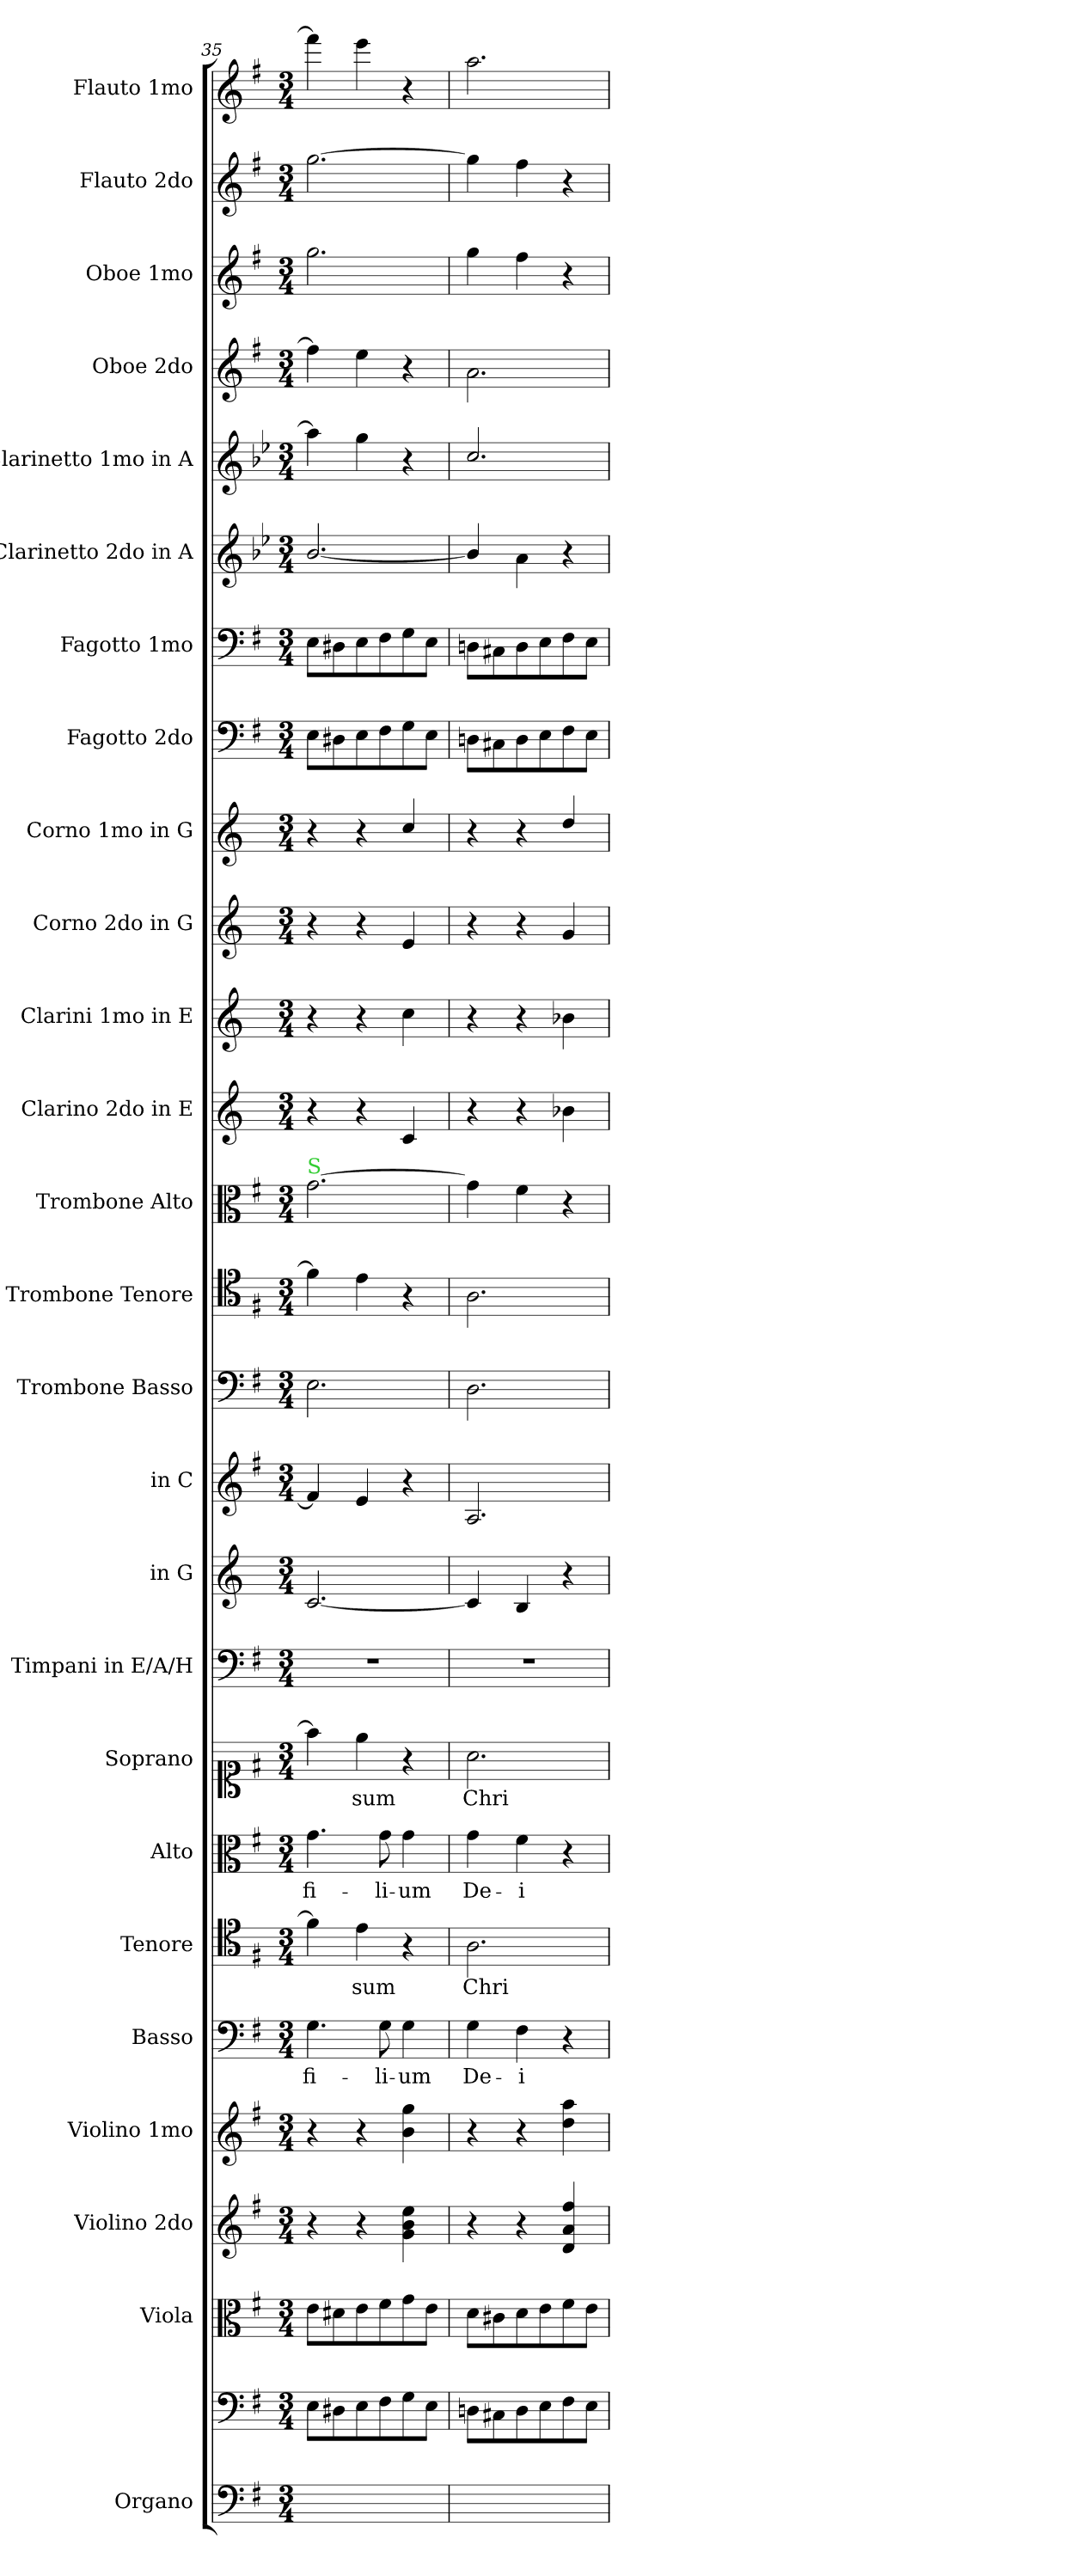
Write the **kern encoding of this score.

**kern	**kern	**kern	**kern	**kern	**kern	**text	**kern	**text	**kern	**text	**kern	**text	**kern	**kern	**kern	**kern	**kern	**kern	**kern	**kern	**kern	**kern	**kern	**kern	**kern	**kern	**kern	**kern	**kern	**kern
*part26	*part26	*part25	*part24	*part23	*part22	*part22	*part21	*part21	*part20	*part20	*part19	*part19	*part18	*part17	*part16	*part15	*part14	*part13	*part12	*part11	*part10	*part9	*part8	*part7	*part6	*part5	*part4	*part3	*part2	*part1
*staff27	*staff26	*staff25	*staff24	*staff23	*staff22	*staff22	*staff21	*staff21	*staff20	*staff20	*staff19	*staff19	*staff18	*staff17	*staff16	*staff15	*staff14	*staff13	*staff12	*staff11	*staff10	*staff9	*staff8	*staff7	*staff6	*staff5	*staff4	*staff3	*staff2	*staff1
*I"Organo	*	*I"Viola	*I"Violino 2do	*I"Violino 1mo	*I"Basso	*	*I"Tenore	*	*I"Alto	*	*I"Soprano	*	*I"Timpani in E/A/H	*I"in G	*I"in C	*I"Trombone Basso	*I"Trombone Tenore	*I"Trombone Alto	*I"Clarino 2do in E	*I"Clarini 1mo in E	*I"Corno 2do in G	*I"Corno 1mo in G	*I"Fagotto 2do	*I"Fagotto 1mo	*I"Clarinetto 2do in A	*I"Clarinetto 1mo in A	*I"Oboe 2do	*I"Oboe 1mo	*I"Flauto 2do	*I"Flauto 1mo
*I'Org	*	*I'Va	*	*	*I'B	*	*I'T	*	*I'A	*	*I'S	*	*I'Timp	*	*	*	*	*	*	*I'Clno I	*	*I'Cor I	*	*	*I'Cl II	*I'Cl I	*	*	*	*
*clefF4	*clefF4	*clefC3	*clefG2	*clefG2	*clefF4	*	*clefC4	*	*clefC3	*	*clefC1	*	*clefF4	*clefG2	*clefG2	*clefF4	*clefC4	*clefC3	*clefG2	*clefG2	*clefG2	*clefG2	*clefF4	*clefF4	*clefG2	*clefG2	*clefG2	*clefG2	*clefG2	*clefG2
*	*	*	*	*	*	*	*	*	*	*	*	*	*	*ITrd3c5	*	*	*	*	*ITrd-2c-4	*ITrd-2c-4	*ITrd3c5	*ITrd3c5	*	*	*ITrd2c3	*ITrd2c3	*	*	*	*
*k[f#]	*k[f#]	*k[f#]	*k[f#]	*k[f#]	*k[f#]	*	*k[f#]	*	*k[f#]	*	*k[f#]	*	*k[f#]	*k[f#]	*k[f#]	*k[f#]	*k[f#]	*k[f#]	*k[f#c#g#d#]	*k[f#c#g#d#]	*k[f#]	*k[f#]	*k[f#]	*k[f#]	*k[f#]	*k[f#]	*k[f#]	*k[f#]	*k[f#]	*k[f#]
*e:	*e:	*e:	*e:	*e:	*e:	*	*e:	*	*e:	*	*e:	*	*	*	*	*e:	*e:	*e:	*	*	*	*	*e:	*e:	*	*	*e:	*e:	*e:	*e:
*M3/4	*M3/4	*M3/4	*M3/4	*M3/4	*M3/4	*	*M3/4	*	*M3/4	*	*M3/4	*	*M3/4	*M3/4	*M3/4	*M3/4	*M3/4	*M3/4	*M3/4	*M3/4	*M3/4	*M3/4	*M3/4	*M3/4	*M3/4	*M3/4	*M3/4	*M3/4	*M3/4	*M3/4
=35	=35	=35	=35	=35	=35	=35	=35	=35	=35	=35	=35	=35	=35	=35	=35	=35	=35	=35	=35	=35	=35	=35	=35	=35	=35	=35	=35	=35	=35	=35
!	!	!	!	!	!	!	!	!	!	!	!	!	!	!	!	!	!	!LO:TX:a:color=limegreen:t=S	!	!	!	!	!	!	!	!	!	!	!	!
2.ryy	8E\L	8e\L	4r	4r	4.G\	fi-	4f#\]	.	4.g\	fi-	4ff#\]	.	2.r	[2.G/	4f#/]	2.E\	4f#\]	[2.g\	4r	4r	4r	4r	8E\L	8E\L	[2.g/	4ff#\]	4ff#\]	2.gg\	[2.gg\	4fff#\]
.	8D#X\	8d#X\	.	.	.	.	.	.	.	.	.	.	.	.	.	.	.	.	.	.	.	.	8D#X\	8D#X\	.	.	.	.	.	.
.	8E\	8e\	4r	4r	.	.	4e\	-sum	.	.	4ee\	-sum	.	.	4e/	.	4e\	.	4r	4r	4r	4r	8E\	8E\	.	4ee\	4ee\	.	.	4eee\
.	8F#\	8f#\	.	.	8G\	-li-	.	.	8g\	-li-	.	.	.	.	.	.	.	.	.	.	.	.	8F#\	8F#\	.	.	.	.	.	.
.	8G\	8g\	4g\ 4b\ 4ee\	4b\ 4gg\	4G\	-um	4r	.	4g\	-um	4r	.	.	.	4r	.	4r	.	4e/	4ee\	4B/	4g/	8G\	8G\	.	4r	4r	.	.	4r
.	8E\J	8e\J	.	.	.	.	.	.	.	.	.	.	.	.	.	.	.	.	.	.	.	.	8E\J	8E\J	.	.	.	.	.	.
=36	=36	=36	=36	=36	=36	=36	=36	=36	=36	=36	=36	=36	=36	=36	=36	=36	=36	=36	=36	=36	=36	=36	=36	=36	=36	=36	=36	=36	=36	=36
2.ryy	8Dn\L	8d\L	4r	4r	4G\	De-	2.A\	Chri-	4g\	De-	2.a\	Chri-	2.r	4G/]	2.A/	2.D\	2.A\	4g\]	4r	4r	4r	4r	8Dn\L	8Dn\L	4g/]	2.a/	2.a\	4gg\	4gg\]	2.aa\
.	8C#X/	8c#X\	.	.	.	.	.	.	.	.	.	.	.	.	.	.	.	.	.	.	.	.	8C#X/	8C#X/	.	.	.	.	.	.
.	8D\	8d\	4r	4r	4F#\	-i	.	.	4f#\	-i	.	.	.	4F#/	.	.	.	4f#\	4r	4r	4r	4r	8D\	8D\	4f#\	.	.	4ff#\	4ff#\	.
.	8E\	8e\	.	.	.	.	.	.	.	.	.	.	.	.	.	.	.	.	.	.	.	.	8E\	8E\	.	.	.	.	.	.
.	8F#\	8f#\	4d/ 4a/ 4ff#/	4dd\ 4aa\	4r	.	.	.	4r	.	.	.	.	4r	.	.	.	4r	4ddn\	4ddn\	4d/	4a/	8F#\	8F#\	4r	.	.	4r	4r	.
.	8E\J	8e\J	.	.	.	.	.	.	.	.	.	.	.	.	.	.	.	.	.	.	.	.	8E\J	8E\J	.	.	.	.	.	.
=	=	=	=	=	=	=	=	=	=	=	=	=	=	=	=	=	=	=	=	=	=	=	=	=	=	=	=	=	=	=
*-	*-	*-	*-	*-	*-	*-	*-	*-	*-	*-	*-	*-	*-	*-	*-	*-	*-	*-	*-	*-	*-	*-	*-	*-	*-	*-	*-	*-	*-	*-
